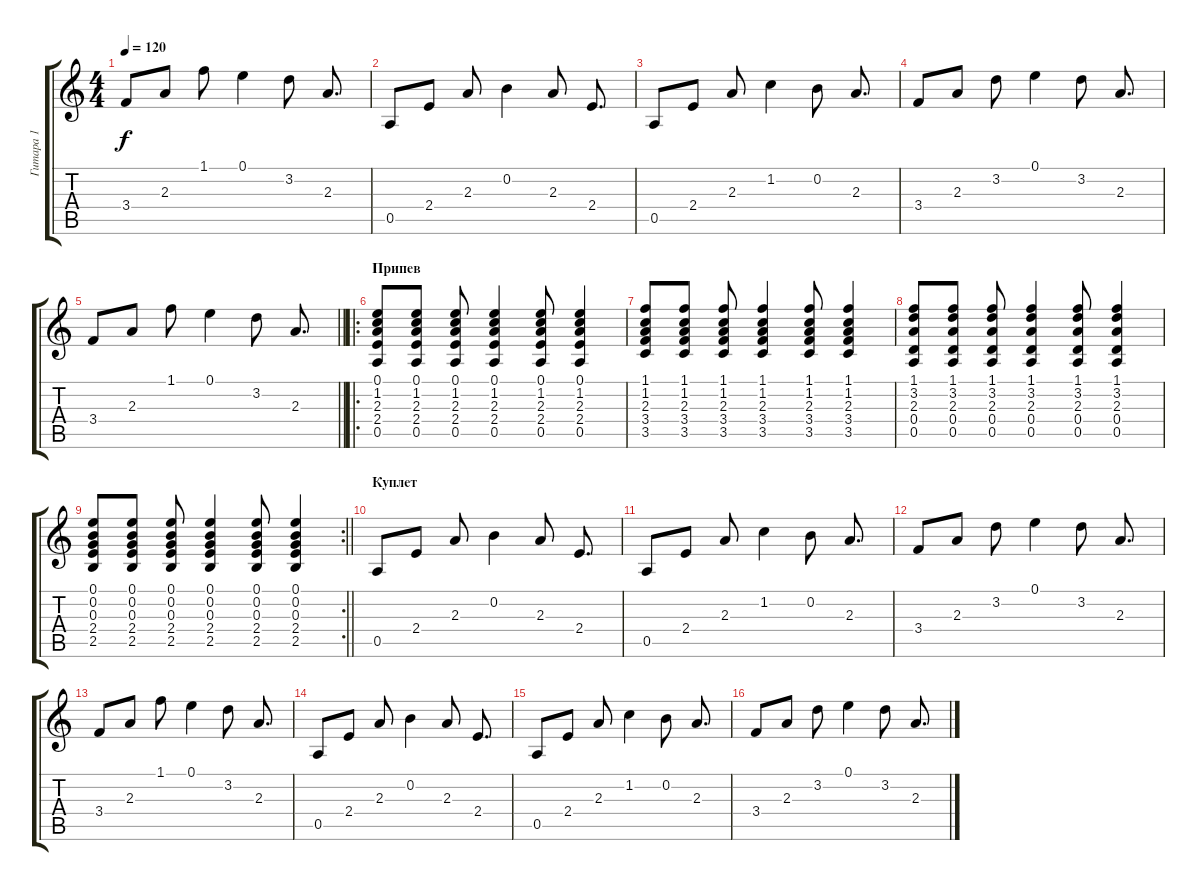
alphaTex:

\track ("Гитара 1" "Гитара 1") {instrument acousticguitarnylon}
\staff {score tabs}
\tuning (E4 B3 G3 D3 A2 E2) {hide}
\ts (4 4)
\tempo 120
\clef g2
\ks c
3.4.8{dy f} 2.3.8 1.1.8 0.1.4 3.2.8 2.3.8{d} |
0.5.8 2.4.8 2.3.8 0.2.4 2.3.8 2.4.8{d} |
0.5.8 2.4.8 2.3.8 1.2.4 0.2.8 2.3.8{d} |
3.4.8 2.3.8 3.2.8 0.1.4 3.2.8 2.3.8{d} |
\barLineRight lightlight
3.4.8 2.3.8 1.1.8 0.1.4 3.2.8 2.3.8{d} |
\ro
\section ("" "Припев")
(0.1 1.2 2.3 2.4 0.5).8 (0.1 1.2 2.3 2.4 0.5).8 (0.1 1.2 2.3 2.4 0.5).8 (0.1 1.2 2.3 2.4 0.5).4 (0.1 1.2 2.3 2.4 0.5).8 (0.1 1.2 2.3 2.4 0.5).4 |
(1.1 1.2 2.3 3.4 3.5).8 (1.1 1.2 2.3 3.4 3.5).8 (1.1 1.2 2.3 3.4 3.5).8 (1.1 1.2 2.3 3.4 3.5).4 (1.1 1.2 2.3 3.4 3.5).8 (1.1 1.2 2.3 3.4 3.5).4 |
(1.1 3.2 2.3 0.4 0.5).8 (1.1 3.2 2.3 0.4 0.5).8 (1.1 3.2 2.3 0.4 0.5).8 (1.1 3.2 2.3 0.4 0.5).4 (1.1 3.2 2.3 0.4 0.5).8 (1.1 3.2 2.3 0.4 0.5).4 |
\rc 2
\barLineRight lightlight
(0.1 0.2 0.3 2.4 2.5).8 (0.1 0.2 0.3 2.4 2.5).8 (0.1 0.2 0.3 2.4 2.5).8 (0.1 0.2 0.3 2.4 2.5).4 (0.1 0.2 0.3 2.4 2.5).8 (0.1 0.2 0.3 2.4 2.5).4 |
\section ("" "Куплет")
0.5.8 2.4.8 2.3.8 0.2.4 2.3.8 2.4.8{d} |
0.5.8 2.4.8 2.3.8 1.2.4 0.2.8 2.3.8{d} |
3.4.8 2.3.8 3.2.8 0.1.4 3.2.8 2.3.8{d} |
3.4.8 2.3.8 1.1.8 0.1.4 3.2.8 2.3.8{d} |
0.5.8 2.4.8 2.3.8 0.2.4 2.3.8 2.4.8{d} |
0.5.8 2.4.8 2.3.8 1.2.4 0.2.8 2.3.8{d} |
3.4.8 2.3.8 3.2.8 0.1.4 3.2.8 2.3.8{d}
